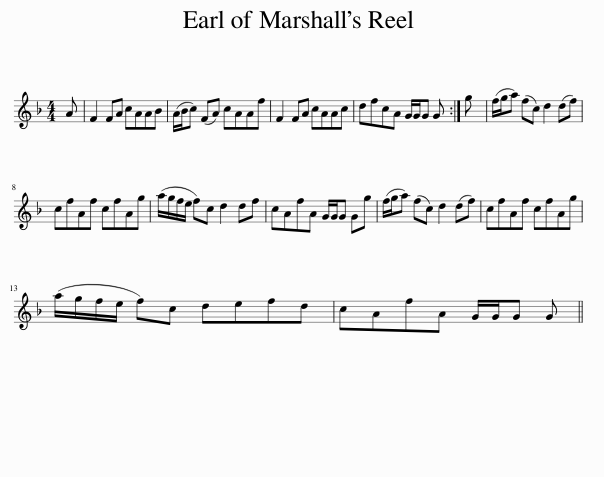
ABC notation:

X:1
L:1/8
M:4/4
I:linebreak $
K:F
V:1 treble
V:1
 A | F2 FA cAAB | (A/B/c) (FA) cAAf | F2 FA cAAc | dfcA G/G/G G :| %5
 g | (f/g/a) (fc) d2 (df) |$ cfAf cfAg | (a/g/f/e/ f)c d2 df | cAfA G/G/G Gg | %10
 (f/g/a) (fc) d2 (df) | cfAf cfAg |$ (a/g/f/e/ f)c defd | cAfA G/G/G G || %14
